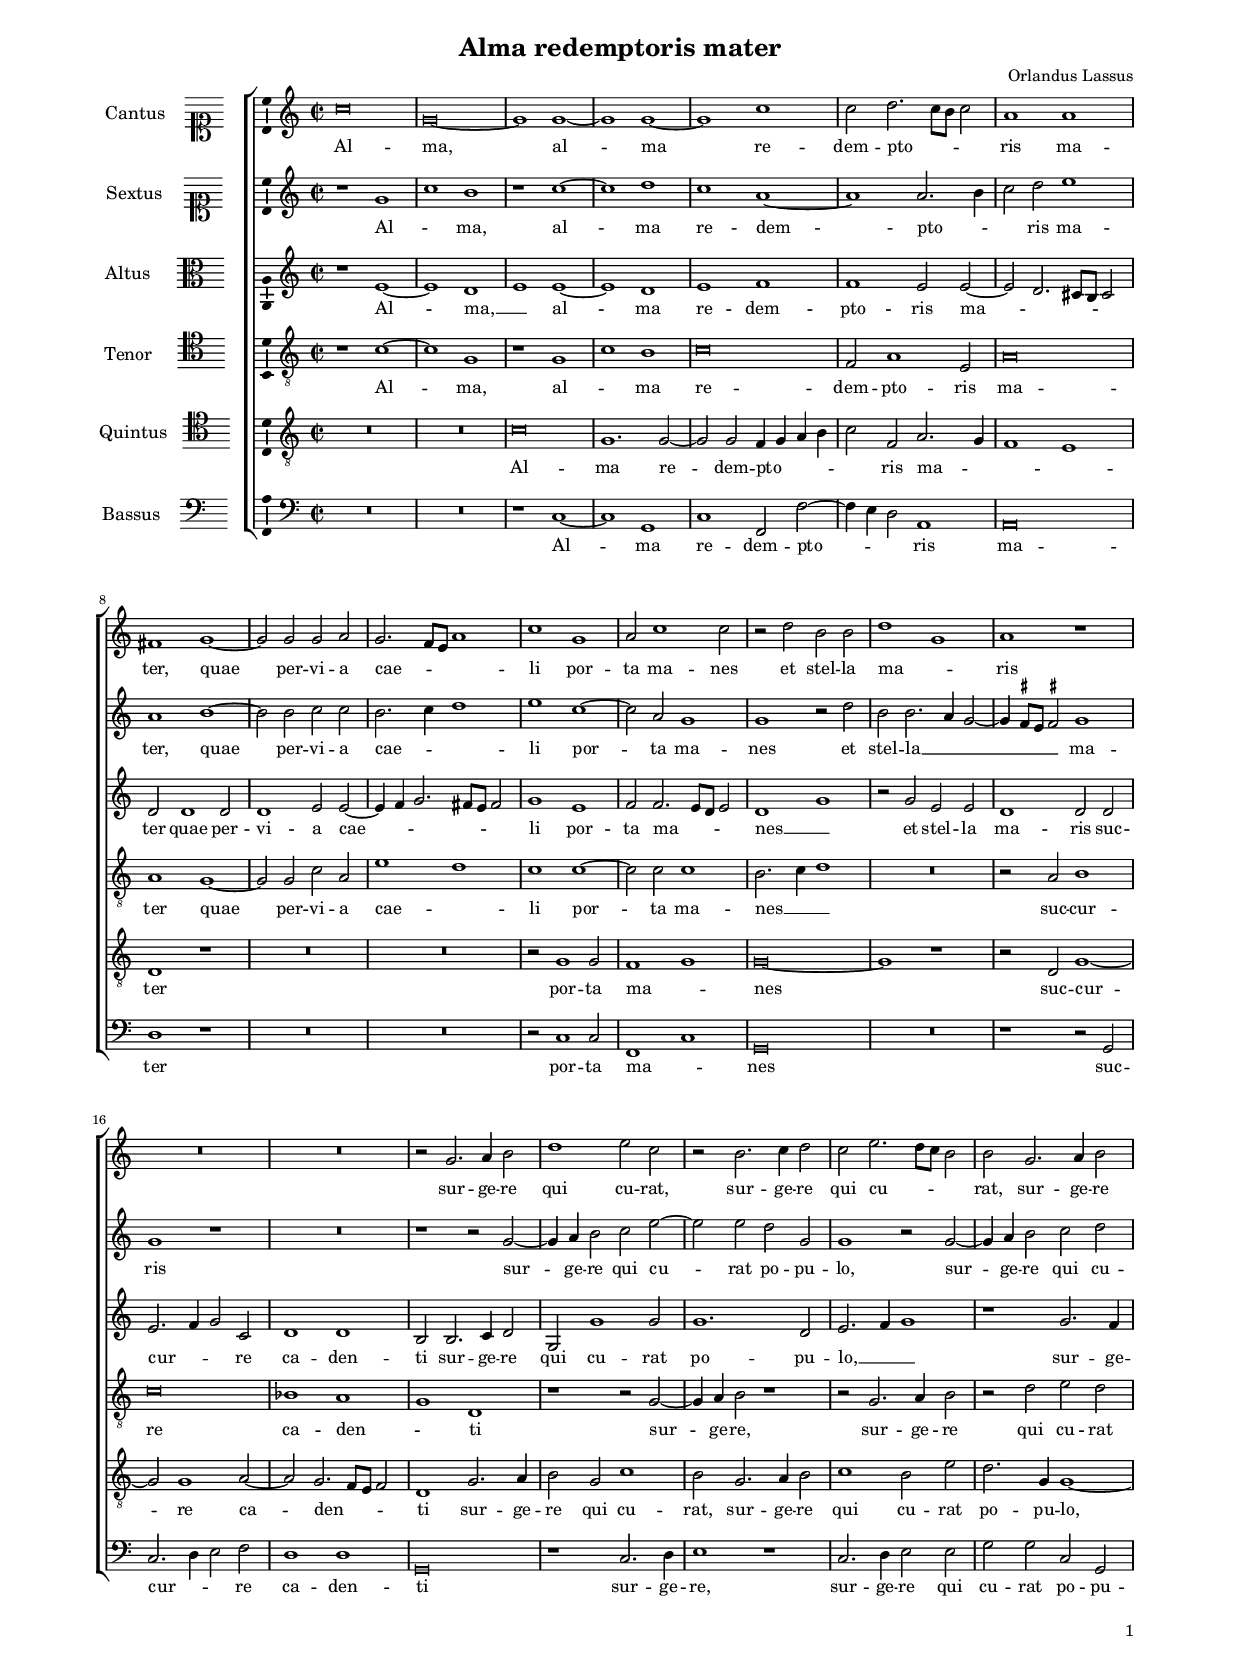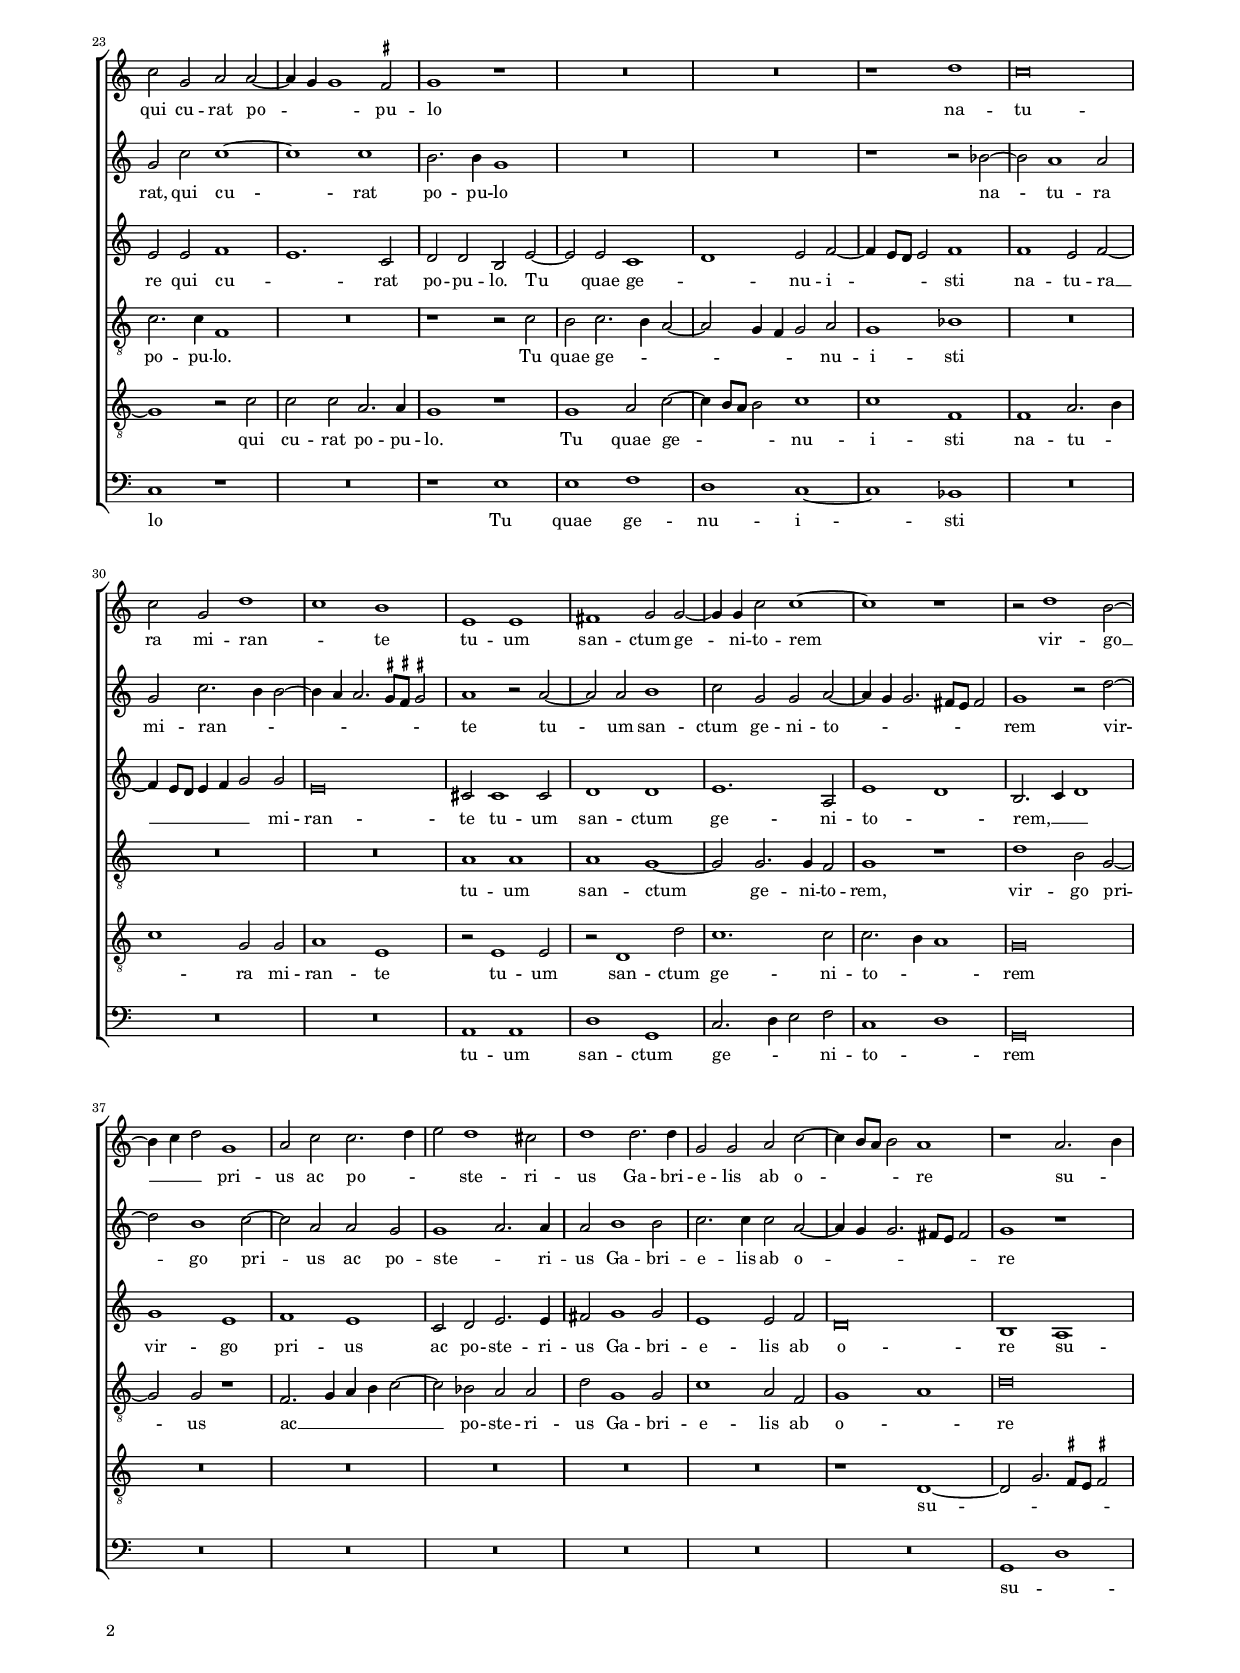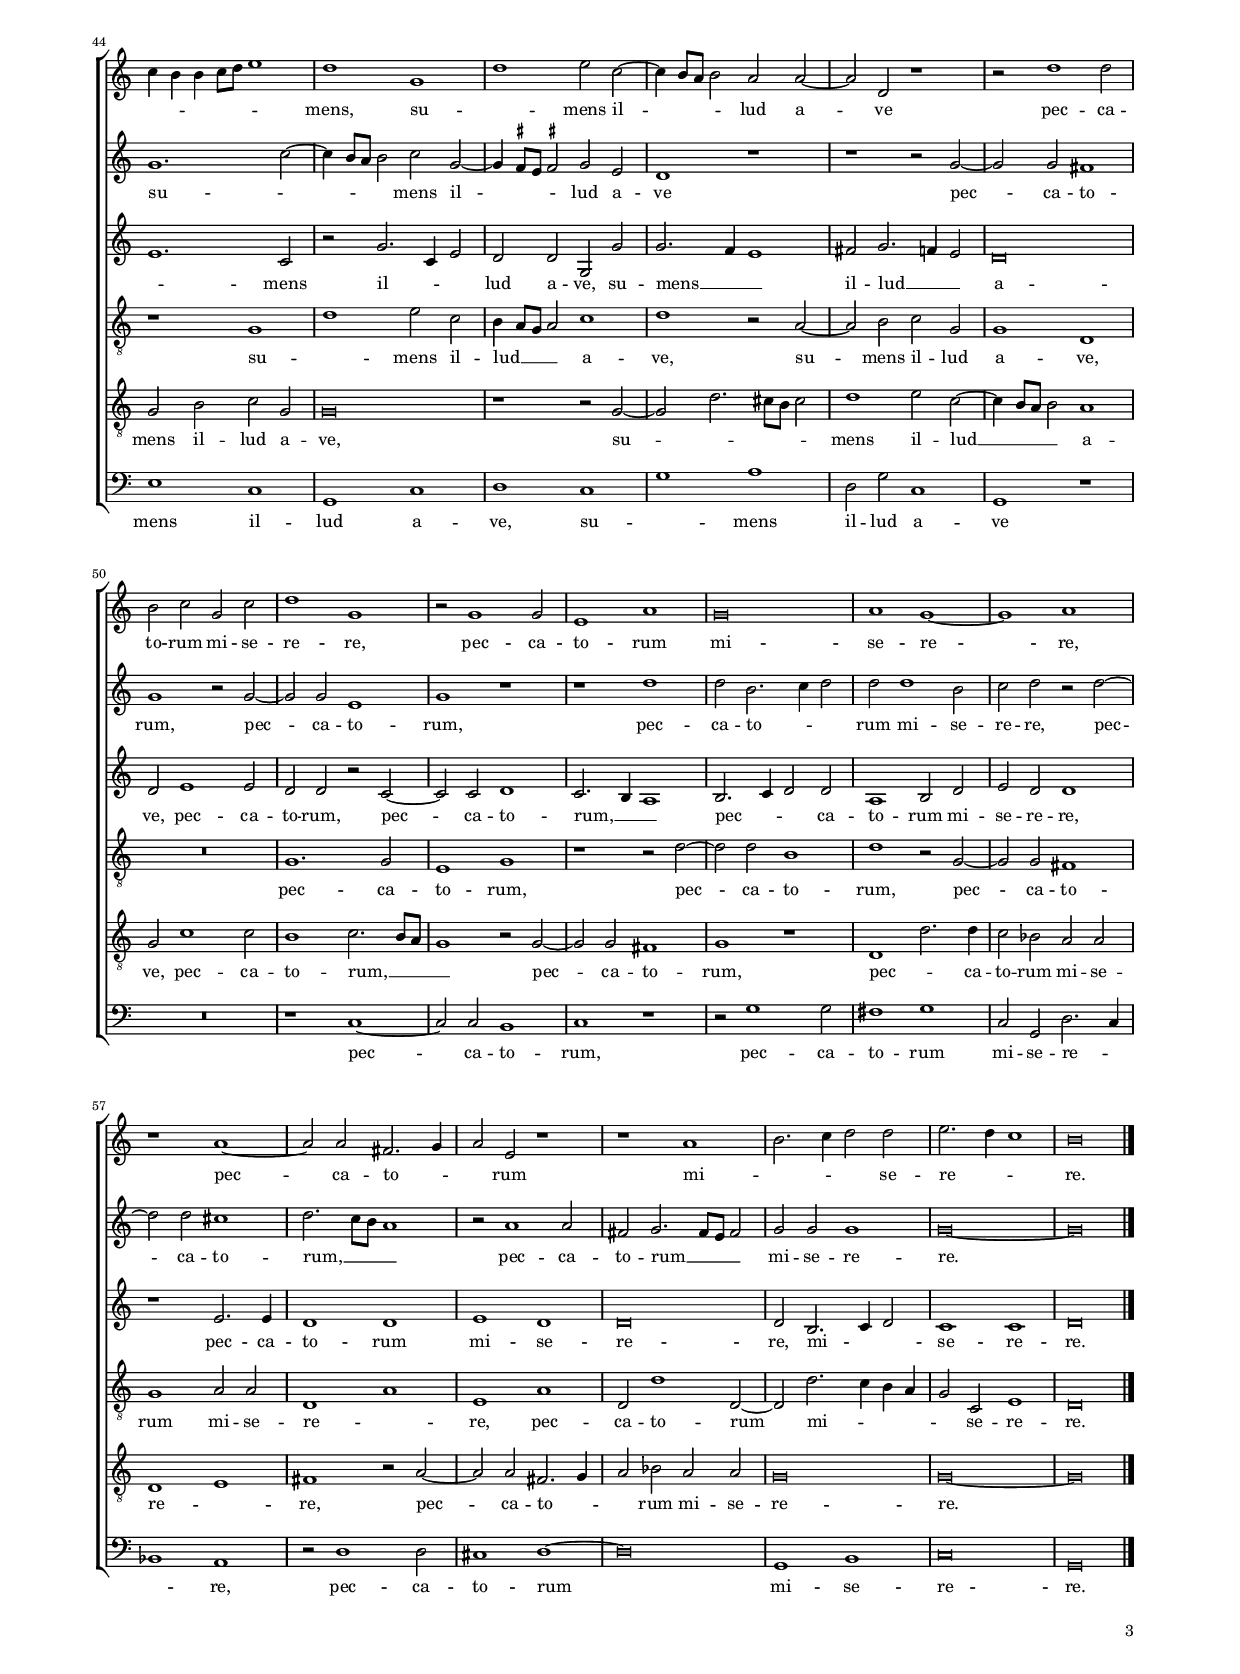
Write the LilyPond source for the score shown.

\header
{
  title="Alma redemptoris mater"
  composer="Orlandus Lassus"
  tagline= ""
}

\version "2.24.0"
\include "deutsch.ly"
#(set-global-staff-size 14)
% #(set-default-paper-size "letter")
#(ly:set-option 'point-and-click #f)


\paper
	{
	top-margin = 1.5 \cm
	bottom-margin = 1 \cm
	left-margin = 1.8 \cm
	right-margin = 1.8 \cm
	ragged-bottom = ##f
	ragged-last-bottom = ##t
	print-page-number = ##f
	system-system-spacing = #'((basic-distance . 17) (minimum-distance . 14) (padding . 5) (strechability . 250))
    oddFooterMarkup=\markup   \fill-line { "" \fromproperty #'page:page-number-string }
    evenFooterMarkup=\markup  \fill-line { \fromproperty #'page:page-number-string "" }
    last-bottom-spacing = #'((basic-distance . 12) (minimum-distance . 7) (padding . 4))
%	systems-per-page = 3
%	min-systems-per-page = 3
	}


global = {
	\key c \major
	\time 2/2 \set Score.measureLength = #(ly:make-moment 2/1)
	\skip 1*2*63 \bar "|."
	}

ficta = { \once \set suggestAccidentals = ##t }
	
forget = #(define-music-function (music) (ly:music?) #{
	\accidentalStyle forget
	$music
	\accidentalStyle default
	#})



incipitcantus = \markup { \score {
	{
	\set Staff.instrumentName = \markup { \fontsize #1 "Cantus" }
	\key c \major
	\clef soprano
	s4 \bar ""
	}
	\layout  {
	raggedright = ##t
	indent = 1.6 \cm
	line-width = 2.4 \cm
	\context { \Staff \remove Time_signature_engraver }
	\override Staff.Clef.Y-extent = #'(0 . 0)
	}} \hspace #1 }


incipitsextus = \markup { \score {
	{
	\set Staff.instrumentName = \markup { \fontsize #1 "Sextus" }
	\key c \major
	\clef soprano
	s4 \bar ""
	}
	\layout  {
	raggedright = ##t
	indent = 1.6 \cm
	line-width = 2.4 \cm
	\context { \Staff \remove Time_signature_engraver }
	\override Staff.Clef.Y-extent = #'(0 . 0)
	}} \hspace #1 }
      
      
incipitaltus = \markup { \score {
	{
	\set Staff.instrumentName = \markup { \fontsize #1 "Altus" }
	\key c \major
	\clef alto
	s4 \bar ""
	}
	\layout  {
	raggedright = ##t
	indent = 1.6 \cm
	line-width = 2.4 \cm
	\context { \Staff \remove Time_signature_engraver }
	\override Staff.Clef.Y-extent = #'(0 . 0)
	}} \hspace #1 }


incipittenor = \markup { \score {
	{
	\set Staff.instrumentName = \markup { \fontsize #1 "Tenor" }
	\key c \major
	\clef tenor
	s4 \bar ""
	}
	\layout  {
	raggedright = ##t
	indent = 1.6 \cm
	line-width = 2.4 \cm
	\context { \Staff \remove Time_signature_engraver }
	\override Staff.Clef.Y-extent = #'(0 . 0)
	}} \hspace #1 }
      
      
incipitquintus = \markup { \score {
	{
	\set Staff.instrumentName = \markup { \fontsize #1 "Quintus" }
	\key c \major
	\clef tenor
	s4 \bar ""
	}
	\layout  {
	raggedright = ##t
	indent = 1.6 \cm
	line-width = 2.4 \cm
	\context { \Staff \remove Time_signature_engraver }
	\override Staff.Clef.Y-extent = #'(0 . 0)
	}} \hspace #1 }
      
      
incipitbassus = \markup { \score {
	{
	\set Staff.instrumentName = \markup { \fontsize #1 "Bassus" }
	\key c \major
	\clef bass
	s4 \bar ""
	}
	\layout  {
	raggedright = ##t
	indent = 1.6 \cm
	line-width = 2.4 \cm
	\context { \Staff \remove Time_signature_engraver }
	\override Staff.Clef.Y-extent = #'(0 . 0)
	}} \hspace #1 }


cantus =  \relative c''
	{
	c\breve
	g\breve~
	g1 g~
	g1 g~
%5
	g1 c |
	c2 d2. c8 h c2
	a1 a
	fis1 g~
	g2 g g a
%10
	g2. f8 e a1 |
	c1 g
	a2 c1 c2
	r2 d h h
	d1 g,
%15
	a1 r |
	R\breve
	R\breve
	r2 g2. a4 h2
	d1 e2 c
%20
	r2 h2. c4 d2 |
	c2 e2. d8 c h2
	h2 g2. a4 h2
	c2 g a a~
	a4 g g1 \ficta fis2
%25
	g1 r |
	R\breve
	R\breve
	r1 d'
	c\breve
%30
	c2 g d'1 |
	c1 h
	e,1 e
	fis1 g2 g~
	g4 g c2 c1~
%35
	c1 r |
	r2 d1 h2~
	h4 c d2 g,1
	a2 c c2. d4
	e2 d1 cis2
%40
	d1 d2. d4 |
	g,2 g a c~
	c4 h8 a h2 a1
	r1 a2. h4
	c4 h h c8 d e1
%45
	d1 g, |
	d'1 e2 c~
	c4 h8 a h2 a a~
	a2 d, r1
	r2 d'1 d2
%50
	h2 c g c |
	d1 g,
	r2 g1 g2
	e1 a
	g\breve
%55
	a1 g~ |
	g1 a
	r1 a~
	a2 a fis2. g4
	a2 e r1
%60
	r1 a |
	h2. c4 d2 d
	e2. d4 c1
	h\breve |
	}


sextus = \relative c''
	{
	r1 g
	c1 h
	r1 c~
	c1 d
%5
	c1 a~ |
	a1 a2. h4
	c2 d e1
	a,1 h~
	h2 h c c
%10
	h2. c4 d1 |
	e1 c~
	c2 a g1
	g1 r2 d'
	h2 h2. a4 g2~
%15
	g4 \ficta fis8 e \ficta fis!2 g1 |
	g1 r
	R\breve
	r1 r2 g~
	g4 a h2 c e~
%20
	e2 e d g, |
	g1 r2 g~
	g4 a h2 c d
	g,2 c c1~
	c1 c
%25
	h2. h4 g1 |
	R\breve
	R\breve
	r1 r2 b~
        b2 a1 a2
%30
	g2 c2. h4 h2~ |
	h4 a a2. \ficta gis8 \ficta fis \ficta gis!2 |
	a1 r2 a~
	a2 a h1
	c2 g g a~
%35
	a4 g g2. fis8 e fis2 |
	g1 r2 d'~
	d2 h1 c2~
	c2 a a g
	g1 a2. a4
%40
	a2 h1 h2 |
	c2. c4 c2 a~
	a4 g g2. fis8 e fis2
	g1 r
	g1. c2~
%45
	c4 h8 a h2 c2 g~ |
	g4 \ficta fis8 e \ficta fis!2 g e
	d1 r
	r1 r2 g~
	g2 g fis1
%50
	g1 r2 g~ |
	g2 g e1
	g1 r
	r1 d'
	d2 h2. c4 d2
%55
	d2 d1 h2 |
	c2 d r d~
	d2 d cis1
	d2. c8 h a1
	r2 a1 a2
%60
	fis2 g2. fis8 e fis2 |
	g2 g g1
	g\breve~
	g\breve |
	}


altus =  \relative c'
	{
	r1 e~
	e1 d
	e1 e~
	e1 d
%5
	e1 f |
	f1 e2 e~
	e2 d2. cis8 h cis2
	d2 d1 d2
	d1 e2 e~
%10
	e4 f g2. fis8 e fis2 |
	g1 e
	f2 f2. e8 d e2
	d1 g
	r2 g e e
%15
	d1 d2 d |
	e2. f4 g2 c,
	d1 d
	h2 h2. c4 d2
	g,2 g'1 g2
%20
	g1. d2 |
	e2. f4 g1
	r1 g2. f4
	e2 e f1
	e1. c2
%25
	d2 d h e~ |
	e2 e c1
	d1 e2 f~
	f4 e8 d e2 f1
	f1 e2 f~
%30
	f4 e8 d e4 f g2 g |
	e\breve
	cis2 cis1 cis2
	d1 d
	e1. a,2
%35
	e'1 d |
	h2. c4 d1
	g1 e
	f1 e
	c2 d e2. e4
%40
	fis2 g1 g2 |
	e1 e2 f
	d\breve
	h1 a
	e'1. c2
%45
	r2 g'2. c,4 e2 |
	d2 d g, g'
	g2. f4 e1
	fis2 g2. f4 e2
	d\breve
%50
	d2 e1 e2 |
	d2 d r c~
	c2 c d1
	c2. h4 a1
	h2. c4 d2 d
%55
	a1 h2 d |
	e2 d d1
	r1 e2. e4
	d1 d
	e1 d
%60
	d\breve |
	d2 h2. c4 d2
	c1 c
	d\breve |
	}


tenor =  \relative c'
	{
	r1 c~
	c1 g
	r1 g
	c1 h
%5
	c\breve |
	f,2 a1 e2
	a\breve
	a1 g~
	g2 g c a
%10
	e'1 d |
	c1 c~
	c2 c c1
	h2. c4 d1
	R\breve
%15
	r2 a h1 |
	c\breve
	b1 a
	g1 d
	r1 r2 g~
%20
	g4 a h2 r1 |
	r2 g2. a4 h2
	r2 d e d
	c2. c4 f,1
	R\breve
%25
	r1 r2 c' |
	h2 c2. h4 a2~
	a2 g4 f g2 a
	g1 b
	R\breve
%30
	R\breve |
	R\breve
	a1 a
	a1 g~
	g2 g2. g4 f2
%35
	g1 r |
	d'1 h2 g~
	g2 g r1
	f2. g4 a h c2~
	c2 b a a
%40
	d2 g,1 g2 |
	c1 a2 f
	g1 a
	d\breve
	r1 g,
%45
	d'1 e2 c |
	h4 a8 g a2 c1
	d1 r2 a~
	a2 h c g
	g1 d
%50
	R\breve |
	g1. g2
	e1 g
	r1 r2 d'~
	d2 d h1
%55
	d1 r2 g,~ |
	g2 g fis1
	g1 a2 a
	d,1 a'
	e1 a
%60
	d,2 d'1 d,2~ |
	d2 d'2. c4 h a
	g2 c, e1
	d\breve |
	}


quintus  =  \relative c'
	{
	R\breve
	R\breve
	c\breve
	g1. g2~
%5
	g2 g f4 g a h |
	c2 f, a2. g4
	f1 e
	d1 r
	R\breve
%10
	R\breve |
	r2 g1 g2
	f1 g
	g\breve~
	g1 r
%15
	r2 d g1~ |
	g2 g1 a2~
	a2 g2. f8 e f2
	d1 g2. a4
	h2 g c1
%20
	h2 g2. a4 h2 |
	c1 h2 e
	d2. g,4 g1~
	g1 r2 c
	c2 c a2. a4
%25
	g1 r |
	g1 a2 c~
	c4 h8 a h2 c1
	c1 f,
	f1 a2. h4
%30
	c1 g2 g |
	a1 e
	r2 e1 e2
	r2 d1 d'2
	c1. c2
%35
	c2. h4 a1 |
	g\breve
	R\breve
	R\breve
	R\breve
%40
	R\breve |
	R\breve
	r1 d~
	d2 g2. \ficta fis8 e \ficta fis!2
	g2 h c g
%45
	g\breve |
	r1 r2 g~
	g2 d'2. cis8 h cis2
	d1 e2 c~
	c4 h8 a h2 a1
%50
	g2 c1 c2 |
	h1 c2. h8 a
	g1 r2 g~
	g2 g fis1
	g1 r
%55
	d1 d'2. d4 |
	c2 b a a
	d,1 e
	fis1 r2 a~
	a2 a fis2. g4
%60
	a2 b a a |
	g\breve
	g\breve~
	g\breve |
	}


bassus  =  \relative c
	{
	R\breve
	R\breve
	r1 c~
	c1 g
%5
	c1 f,2 f'~ |
	f4 e d2 a1
	a\breve
	d1 r
	R\breve
%10
	R\breve |
	r2 c1 c2
	f,1 c'
	g\breve
	R\breve
%15
	r1 r2 g |
	c2. d4 e2 f
	d1 d
	g,\breve
	r1 c2. d4
%20
	e1 r |
	c2. d4 e2 e
	g2 g c, g
	c1 r
	R\breve
%25
	r1 e |
	e1 f
	d1 c~
	c1 b
	R\breve
%30
	R\breve |
	R\breve
	a1 a
	d1 g,
	c2. d4 e2 f
%35
	c1 d |
	g,\breve
	R\breve
	R\breve
	R\breve
%40
	R\breve |
	R\breve
	R\breve
	g1 d'
	e1 c
%45
	g1 c |
	d1 c
	g'1 a
	d,2 g c,1
	g1 r
%50
	R\breve |
	r1 c~
	c2 c h1
	c1 r
	r2 g'1 g2
%55
	fis1 g |
	c,2 g d'2. c4
	b1 a
	r2 d1 d2
	cis1 d~
%60
	d\breve |
	g,1 h
	c\breve
	g\breve |
	}


lyricscantus = \lyricmode {
        Al -- ma,
        al -- ma re -- dem -- pto -- _ _ _ ris ma -- ter,
        quae per -- vi -- a cae -- _ _ _ li por -- ta ma -- nes
        et stel -- la ma -- _ ris
        sur -- ge -- re qui cu -- rat,
        sur -- ge -- re qui cu -- _ _ _ rat,
        sur -- ge -- re qui cu -- rat po -- _ _ pu -- lo
        na -- tu -- ra mi -- ran -- _ te
        tu -- um san -- ctum ge -- ni -- to -- rem
        vir -- go __ _ _ pri -- us ac po -- _ _ ste -- ri -- us
        Ga -- bri -- e -- lis ab o -- _ _ _ re
        su -- _ _ _ _ _ _ _ mens,
        su -- _ mens il -- _ _ _ lud a -- ve
        pec -- ca -- to -- rum mi -- se -- re -- re,
        pec -- ca -- to -- rum mi -- se -- re -- re,
        pec -- ca -- to -- _ _ rum mi -- _ _ _ se -- re -- _ _ re.
	}


lyricssextus = \lyricmode {
        Al -- _ ma,
        al -- ma re -- dem -- pto -- _ _ ris ma -- ter,
        quae per -- vi -- a cae -- _ _ li por -- ta ma -- nes
        et stel -- la __ _ _ _ _ _ ma -- ris
        sur -- ge -- re qui cu -- rat po -- pu -- lo,
        sur -- ge -- re qui cu -- rat,
        qui cu -- rat po -- pu -- lo
        na -- tu -- ra mi -- ran -- _ _ _ _ _ _ _ te
        tu -- um san -- ctum ge -- ni -- to -- _ _ _ _ _ rem
        vir -- go pri -- us ac po -- ste -- _ ri -- us
        Ga -- bri -- e -- lis ab o -- _ _ _ _ _ re
        su -- _ _ _ _ mens il -- _ _ _ lud a -- ve
        pec -- ca -- to -- rum,
        pec -- ca -- to -- rum,
        pec -- ca -- to -- _ _ rum mi -- se -- re -- re,
        pec -- ca -- to -- rum, __ _ _ _
        pec -- ca -- to -- rum __ _ _ _ mi -- se -- re -- re.
	}


lyricsaltus = \lyricmode {
        Al -- ma, __ _ 
        al -- ma re -- dem -- pto -- ris ma -- _ _ _ _ ter
        quae per -- vi -- a cae -- _ _ _ _ _ li por -- ta ma -- _ _ _ nes __ _
        et stel -- la ma -- ris
        suc -- cur -- _ _ re ca -- den -- ti
        sur -- ge -- re qui cu -- rat po -- pu -- lo, __ _ _
        sur -- ge -- re qui cu -- _ rat po -- pu -- lo.
        Tu quae ge -- _ nu -- i -- _ _ _ sti
        na -- tu -- ra __ _ _ _ _ _ mi -- ran -- te
        tu -- um san -- ctum ge -- ni -- to -- _ rem, __ _ _
        vir -- go pri -- us ac po -- ste -- ri -- us
        Ga -- bri -- e -- lis ab o -- re
        su -- _ mens il -- _ _ lud a -- ve,
        su -- mens __ _ _ il -- lud __ _ _ a -- ve,
        pec -- ca -- to -- rum,
        pec -- ca -- to -- rum, __ _ _
        pec -- _ _ ca -- to -- rum mi -- se -- re -- re,
        pec -- ca -- to -- rum mi -- se -- re -- re,
        mi -- _ _ se -- re -- re.
	}
	

lyricstenor = \lyricmode {
        Al -- ma,
        al -- _ ma re -- dem -- pto -- ris ma -- ter
        quae per -- vi -- a cae -- _ li por -- ta ma -- nes __ _ _
        suc -- cur -- re ca -- den -- _ ti
        sur -- ge -- re,
        sur -- ge -- re qui cu -- rat po -- pu -- lo.
        Tu quae ge -- _ _ _ _ _ nu -- i -- sti
        tu -- um san -- ctum ge -- ni -- to -- rem,
        vir -- go pri -- us ac __ _ _ _ _ po -- ste -- ri -- us
        Ga -- bri -- e -- lis ab o -- _ re
        su -- _ mens il -- lud __ _ _ _ a -- ve,
        su -- mens il -- lud a -- ve,
        pec -- ca -- to -- rum,
        pec -- ca -- to -- rum,
        pec -- ca -- to -- rum mi -- se -- re -- _ re,
        pec -- ca -- to -- rum mi -- _ _ _ _ se -- re -- re.
	}


lyricsquintus = \lyricmode {
        Al -- ma re -- dem -- pto -- _ _ _ _ ris ma -- _ _ _ ter
        por -- ta ma -- _ nes
        suc -- cur -- re ca -- den -- _ _ _ ti
        sur -- ge -- re qui cu -- rat,
        sur -- ge -- re qui cu -- rat po -- pu -- lo,
        qui cu -- rat po -- pu -- lo.
        Tu quae ge -- _ _ _ nu -- i -- sti
        na -- tu -- _ _ ra mi -- ran -- te
        tu -- um san -- ctum ge -- ni -- to -- _ _ rem
        su -- _ _ _ _ mens il -- lud a -- ve,
        su -- _ _ _ _ mens il -- lud __ _ _ _ a -- ve,
        pec -- ca -- to -- rum, __ _ _ _
        pec -- ca -- to -- rum,
        pec -- _ ca -- to -- rum mi -- se -- re -- _ re,
        pec -- ca -- to -- _ _ rum mi -- se -- re -- re.
	}


lyricsbassus = \lyricmode {
        Al -- ma re -- dem -- pto -- _ _ ris ma -- ter
        por -- ta ma -- _ nes
        suc -- cur -- _ _ re ca -- den -- ti
        sur -- ge -- re,
        sur -- ge -- re qui cu -- rat po -- pu -- lo
        Tu quae ge -- nu -- i -- sti
        tu -- um san -- ctum ge -- _ _ ni -- to -- _ rem
        su -- _ mens il -- lud a -- ve,
        su -- _ mens il -- lud a -- ve
        pec -- ca -- to -- rum,
        pec -- ca -- to -- rum mi -- se -- re -- _ _ re,
        pec -- ca -- to -- rum mi -- se -- re -- re.
	}


\score
{  
	\transpose c c {
	\new ChoirStaff \with { \override StaffGrouper.staff-staff-spacing.basic-distance = #12 }
	<<

	\new Staff << \global
	\new Voice="v1" {
		\set Staff.instrumentName=\incipitcantus
		\set Staff.midiInstrument = "reed organ"
		\clef violin
		\cantus }
	\new Lyrics \lyricsto "v1" {\lyricscantus }
	>>


	\new Staff << \global
	\new Voice="v6" {
		\set Staff.instrumentName=\incipitsextus
		\set Staff.midiInstrument = "reed organ"
		\clef violin 
		\sextus}
	\new Lyrics \lyricsto "v6" {\lyricssextus }
	>>


	\new Staff << \global
	\new Voice="v2" {
		\set Staff.instrumentName=\incipitaltus
		\set Staff.midiInstrument = "reed organ"
		\clef violin % "G_8"
		\altus}
	\new Lyrics \lyricsto "v2" {\lyricsaltus }
	>>


	\new Staff << \global
	\new Voice="v3" {
		\set Staff.instrumentName=\incipittenor
		\set Staff.midiInstrument = "reed organ"
		\clef "G_8"
		\tenor }
	\new Lyrics \lyricsto "v3" {\lyricstenor }
	>>


	\new Staff << \global
	\new Voice="v5" {
		\set Staff.instrumentName=\incipitquintus
		\set Staff.midiInstrument = "reed organ"
		\clef "G_8"
		\quintus}
	\new Lyrics \lyricsto "v5" {\lyricsquintus }
	>>


	\new Staff << \global
	\new Voice="v4" {
		\set Staff.instrumentName=\incipitbassus
		\set Staff.midiInstrument = "reed organ"
		\clef bass 
		\bassus }
	\new Lyrics \lyricsto "v4" {\lyricsbassus}
	>>

	>>
	} % transpose

	\layout
	{
	indent = 2.5 \cm
%	\context { \Lyrics \override VerticalAxisGroup.nonstaff-relatedstaff-spacing.padding = #2 }
%	\context { \Lyrics \override LyricText.font-size = #1 }
	\context { \Staff \override TimeSignature.break-visibility = #end-of-line-invisible }
	\context { \Staff \consists Ambitus_engraver }
	\context { \Score \override BarNumber.padding = #2 }
	\context { \Voice \override NoteHead.style = #'baroque }
	}

\midi
	{
    	\tempo 2 = 90
	}

}


% EOF
